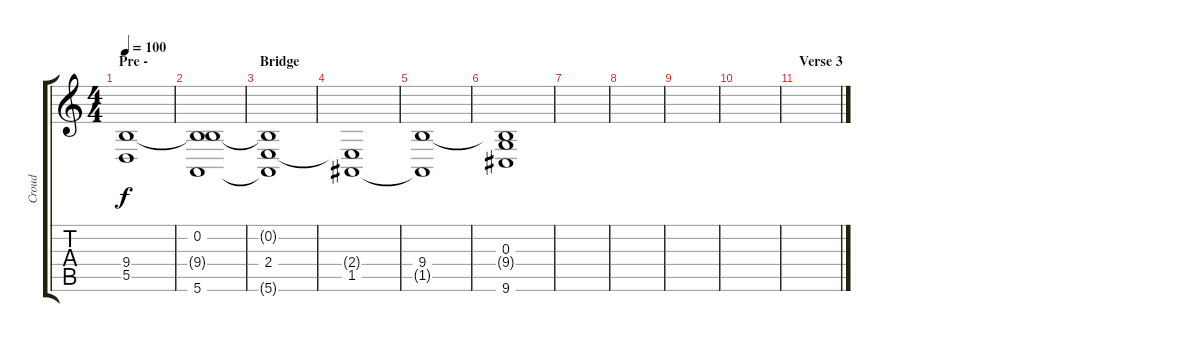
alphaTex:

\track ("Croud" "Croud") {instrument applause}
\staff {score tabs}
\tuning (E4 B3 G3 D3 A2 E2) {hide}
\ts (4 4)
\section ("" "Pre - ")
\tempo 100
\clef g2
\ks c
(9.4 5.5{t}).1{dy f} |
(0.2 9.4{t} 5.6).1 |
\section ("" "Bridge")
(0.2{t} 2.4 5.6{t}).1 |
(2.4{t} 1.5).1 |
(9.4 1.5{t}).1 |
(0.3 9.4{t} 9.6).1 |
|
|
|
|
\section ("" "Verse 3")
